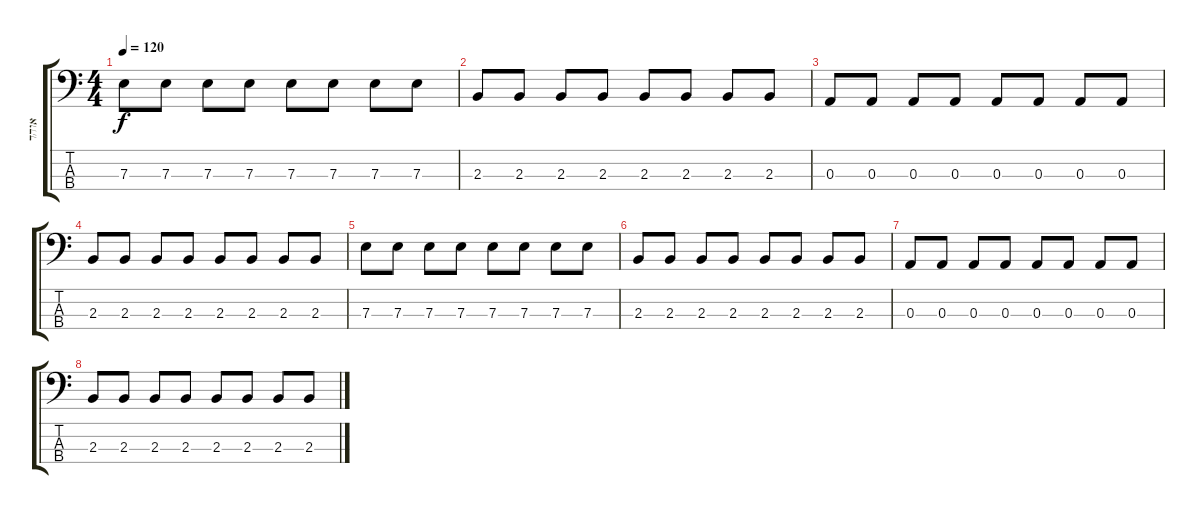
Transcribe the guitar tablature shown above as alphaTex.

\track ("אוהד" "אוהד") {instrument electricbasspick}
\staff {score tabs}
\tuning (G2 D2 A1 E1) {hide}
\ts (4 4)
\tempo 120
\clef f4
\ks c
7.3.8{dy f} 7.3.8 7.3.8 7.3.8 7.3.8 7.3.8 7.3.8 7.3.8 |
2.3.8 2.3.8 2.3.8 2.3.8 2.3.8 2.3.8 2.3.8 2.3.8 |
0.3.8 0.3.8 0.3.8 0.3.8 0.3.8 0.3.8 0.3.8 0.3.8 |
2.3.8 2.3.8 2.3.8 2.3.8 2.3.8 2.3.8 2.3.8 2.3.8 |
7.3.8 7.3.8 7.3.8 7.3.8 7.3.8 7.3.8 7.3.8 7.3.8 |
2.3.8 2.3.8 2.3.8 2.3.8 2.3.8 2.3.8 2.3.8 2.3.8 |
0.3.8 0.3.8 0.3.8 0.3.8 0.3.8 0.3.8 0.3.8 0.3.8 |
2.3.8 2.3.8 2.3.8 2.3.8 2.3.8 2.3.8 2.3.8 2.3.8
